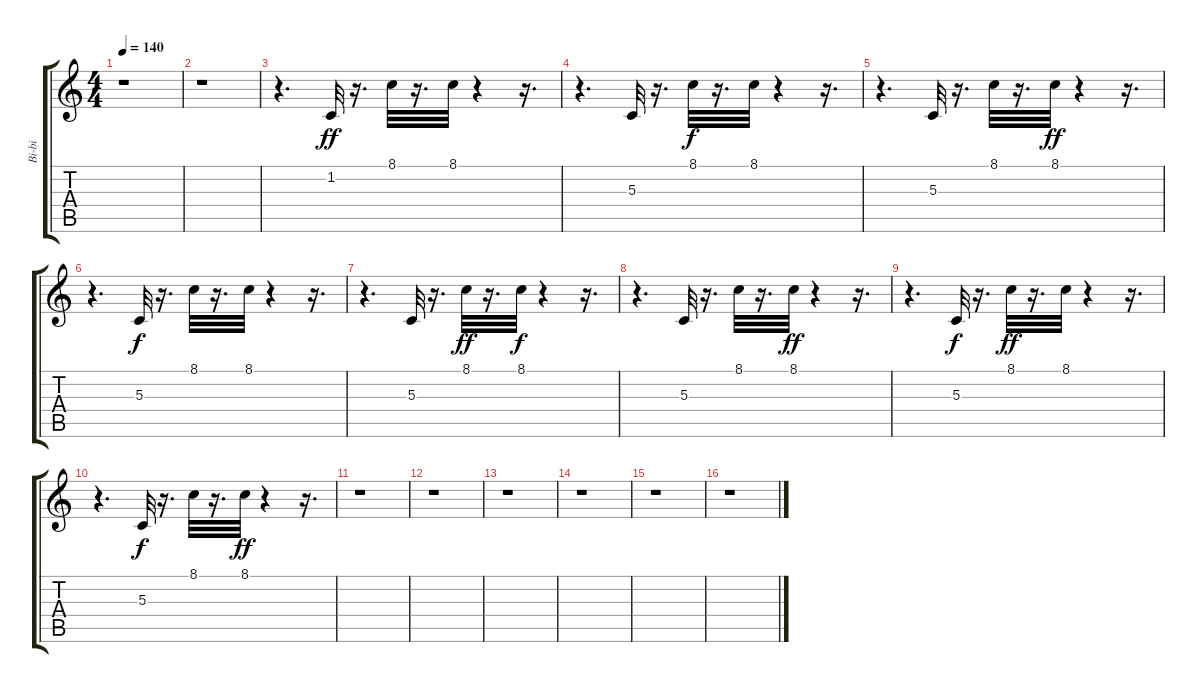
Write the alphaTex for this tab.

\track ("Bi-bi" "Bi-bi") {instrument lead5charang}
\staff {score tabs}
\tuning (E4 B3 G3 D3 A2 E2) {hide}
\ts (4 4)
\tempo 140
\clef g2
\ks c
r.1{dy ff} |
r.1 |
r.4{d} 1.2.32 r.16{d} 8.1.32 r.16{d} 8.1.32 r.4 r.16{d} |
r.4{d} 5.3.32 r.16{d} 8.1.32{dy f} r.16{d} 8.1.32 r.4 r.16{d} |
r.4{d} 5.3.32 r.16{d} 8.1.32 r.16{d} 8.1.32{dy ff} r.4 r.16{d} |
r.4{d} 5.3.32{dy f} r.16{d} 8.1.32 r.16{d} 8.1.32 r.4 r.16{d} |
r.4{d} 5.3.32 r.16{d} 8.1.32{dy ff} r.16{d} 8.1.32{dy f} r.4 r.16{d} |
r.4{d} 5.3.32 r.16{d} 8.1.32 r.16{d} 8.1.32{dy ff} r.4 r.16{d} |
r.4{d} 5.3.32{dy f} r.16{d} 8.1.32{dy ff} r.16{d} 8.1.32 r.4 r.16{d} |
r.4{d} 5.3.32{dy f} r.16{d} 8.1.32 r.16{d} 8.1.32{dy ff} r.4 r.16{d} |
r.1 |
r.1 |
r.1 |
r.1 |
r.1 |
r.1
